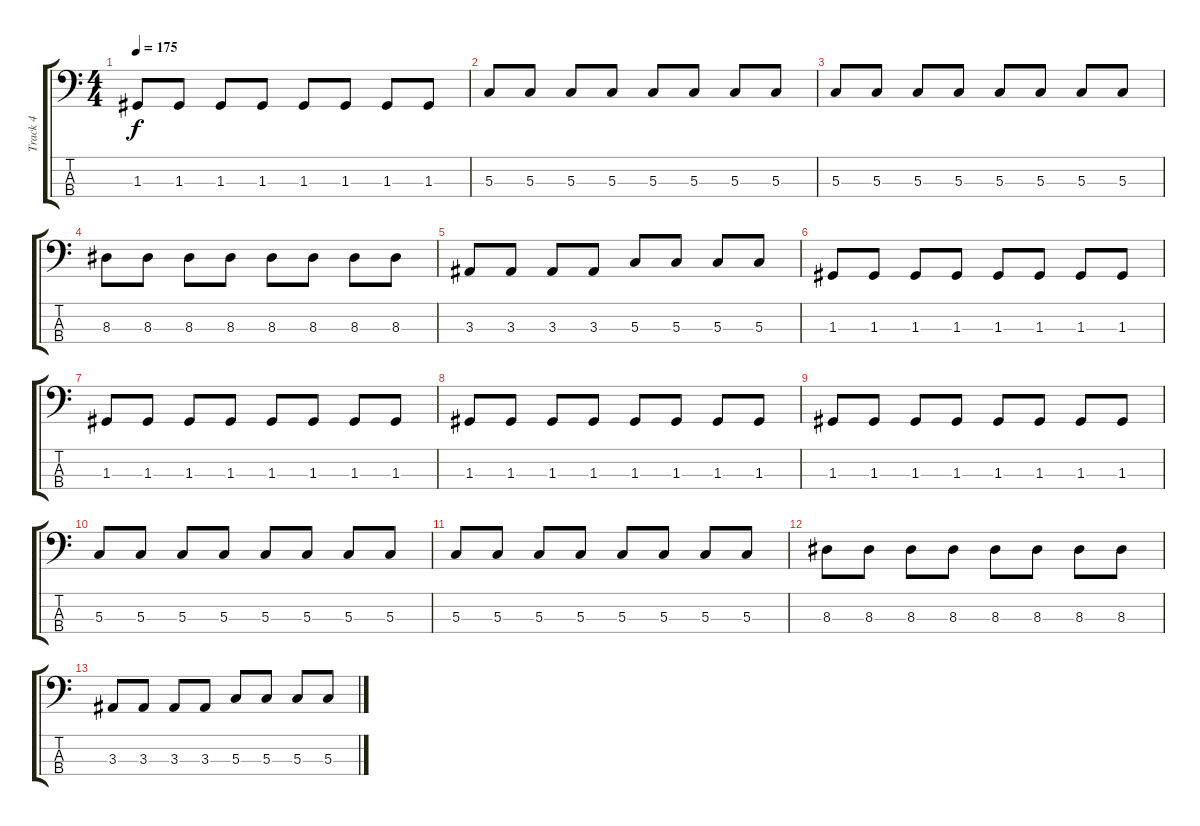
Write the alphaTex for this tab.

\track ("Track 4" "Track 4") {instrument electricbassfinger}
\staff {score tabs}
\tuning (F2 C2 G1 C1) {hide}
\ts (4 4)
\tempo 175
\clef f4
\ks c
1.3.8{dy f} 1.3.8 1.3.8 1.3.8 1.3.8 1.3.8 1.3.8 1.3.8 |
5.3.8 5.3.8 5.3.8 5.3.8 5.3.8 5.3.8 5.3.8 5.3.8 |
5.3.8 5.3.8 5.3.8 5.3.8 5.3.8 5.3.8 5.3.8 5.3.8 |
8.3.8 8.3.8 8.3.8 8.3.8 8.3.8 8.3.8 8.3.8 8.3.8 |
3.3.8 3.3.8 3.3.8 3.3.8 5.3.8 5.3.8 5.3.8 5.3.8 |
1.3.8 1.3.8 1.3.8 1.3.8 1.3.8 1.3.8 1.3.8 1.3.8 |
1.3.8 1.3.8 1.3.8 1.3.8 1.3.8 1.3.8 1.3.8 1.3.8 |
1.3.8 1.3.8 1.3.8 1.3.8 1.3.8 1.3.8 1.3.8 1.3.8 |
1.3.8 1.3.8 1.3.8 1.3.8 1.3.8 1.3.8 1.3.8 1.3.8 |
5.3.8 5.3.8 5.3.8 5.3.8 5.3.8 5.3.8 5.3.8 5.3.8 |
5.3.8 5.3.8 5.3.8 5.3.8 5.3.8 5.3.8 5.3.8 5.3.8 |
8.3.8 8.3.8 8.3.8 8.3.8 8.3.8 8.3.8 8.3.8 8.3.8 |
3.3.8 3.3.8 3.3.8 3.3.8 5.3.8 5.3.8 5.3.8 5.3.8
